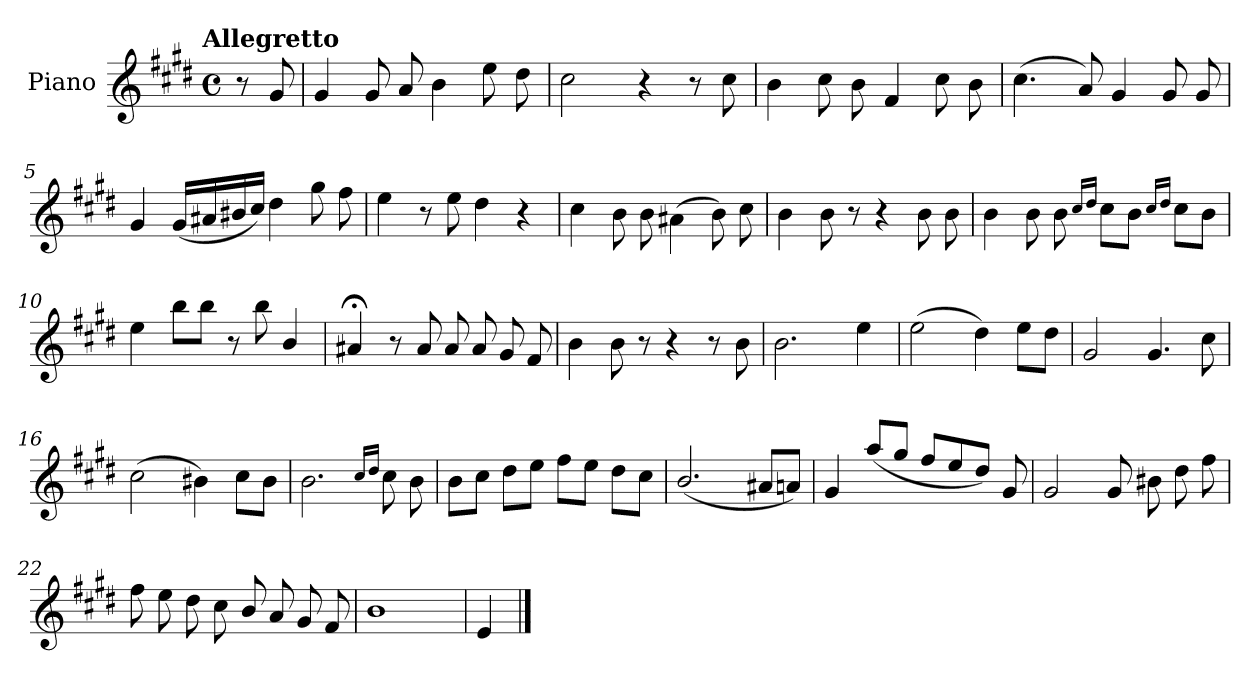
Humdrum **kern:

**kern
*part1
*staff1
*I"Piano
*I'Pno.
*clefG2
*k[f#c#g#d#]
!!LO:TX:omd:t=Allegretto
*M4/4
*met(c)
*MM116
=
8r
8g#/
=1
4g#/
8g#/
8a/
4b\
8ee\
8dd#\
=2
2cc#\
4r
8r
8cc#\
=3
4b\
8cc#\
8b\
4f#/
8cc#\
8b\
!!LO:LB:g=z
=4
(>4.cc#\
8a/)
4g#/
8g#/
8g#/
=5
4g#/
(<16g#/LL
16a#X/
16b#X/
16cc#/JJ)
4dd#\
8gg#\
8ff#\
=6
4ee\
8r
8ee\
4dd#\
4r
=7
4cc#\
8b\
8b\
(>4a#X\
8b\)
8cc#\
!!LO:LB:g=z
=8
4b\
8b\
8r
4r
8b\
8b\
=9
4b\
8b\
8b\
16qqcc#/LL
16qqdd#/JJ
8cc#\L
8b\J
16qqcc#/LL
16qqdd#/JJ
8cc#\L
8b\J
=10
4ee\
8bb!\L
8bb!\J
8r
8bb!\
4b/
=11
4a#X;</
8r
8a#/
8a#/
8a#/
8g#/
8f#/
!!LO:LB:g=z
=12
4b\
8b\
8r
4r
8r
8b\
=13
2.b\
4ee\
=14
(>2ee\
4dd#\)
8ee\L
8dd#\J
=15
2g#/
4.g#/
8cc#\
=16
(>2cc#\
4b#X\)
8cc#\L
8b#\J
!!LO:LB:g=z
=17
2.b\
16qqcc#/LL
16qqdd#/JJ
8cc#\
8b\
=18
8b\L
8cc#\J
8dd#\L
8ee\J
8ff#\L
8ee\J
8dd#\L
8cc#\J
=19
(<2.b/
8a#X/L
8an/J)
=20
4g#/
(<8aa!/L
8gg#!/J
8ff#!/L
8ee!/
8dd#!/J)
8g#/
!!LO:LB:g=z
=21
2g#/
8g#/
8b#X\
8dd#\
8ff#\
=22
8ff#\
8ee\
8dd#\
8cc#\
8b/
8a/
8g#/
8f#/
=23
1b
=24
4e/
==
*-
